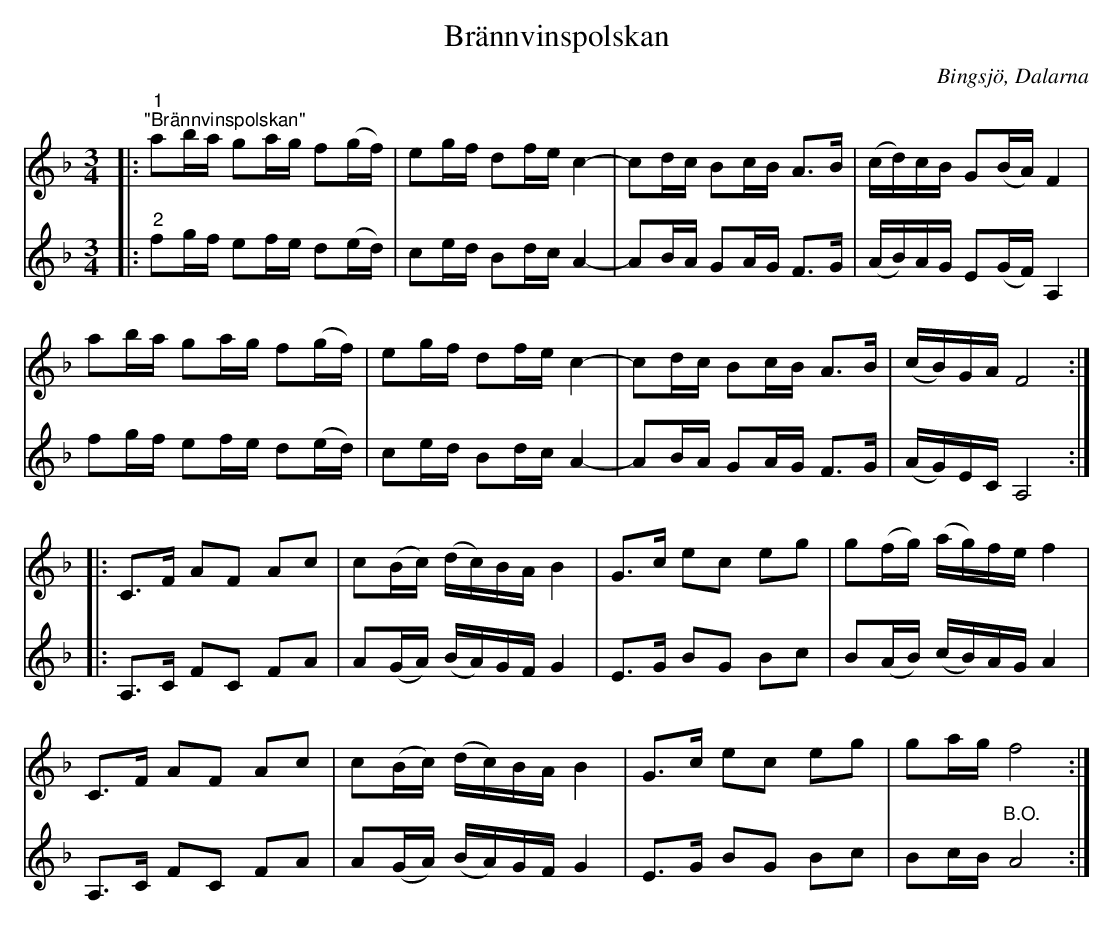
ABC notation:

X:1
T:Brännvinspolskan
O:Bingsjö, Dalarna
L:1/16
M:3/4
K:F
V:1
|:"^1""^\"Brännvinspolskan\"" a2ba g2ag f2(gf) | e2gf d2fe c4- | c2dc B2cB A2>B2 | (cd)cB G2(BA) F4 |
a2ba g2ag f2(gf) | e2gf d2fe c4- | c2dc B2cB A2>B2 | (cB)GA F8 ::
C2>F2 A2F2 A2c2 | c2(Bc) (dc)BA B4 | G2>c2 e2c2 e2g2 | g2(fg) (ag)fe f4 |
C2>F2 A2F2 A2c2 | c2(Bc) (dc)BA B4 | G2>c2 e2c2 e2g2 | g2ag f8 :|
V:2
|:"^2" f2gf e2fe d2(ed) | c2ed B2dc A4- | A2BA G2AG F2>G2 | (AB)AG E2(GF) A,4 |
f2gf e2fe d2(ed) | c2ed B2dc A4- | A2BA G2AG F2>G2 | (AG)EC A,8 ::
A,2>C2 F2C2 F2A2 | A2(GA) (BA)GF G4 | E2>G2 B2G2 B2c2 | B2(AB) (cB)AG A4 |
A,2>C2 F2C2 F2A2 | A2(GA) (BA)GF G4 | E2>G2 B2G2 B2c2 | B2cB"^B.O." A8 :|
